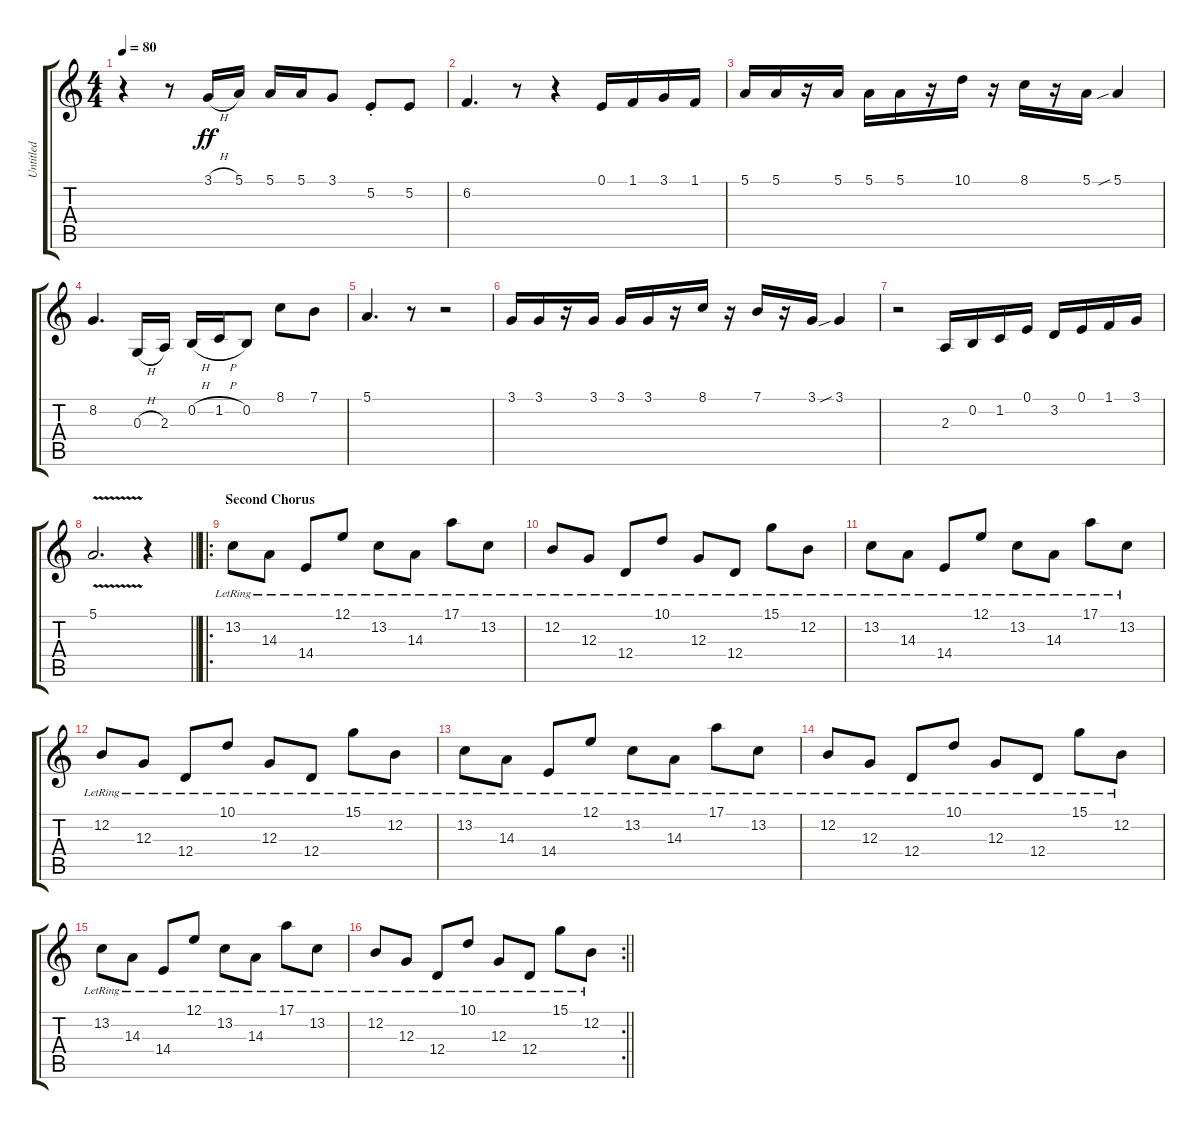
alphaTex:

\track ("Untitled" "Untitled") {instrument acousticgrandpiano}
\staff {score tabs}
\tuning (E4 B3 G3 D3 A2 E2) {hide}
\ts (4 4)
\tempo 80
\clef g2
\ks c
r.4{dy ff} r.8 3.1{h}.16 5.1.16 5.1.16 5.1.16 3.1.8 5.2{st}.8 5.2.8 |
6.2.4{d} r.8 r.4 0.1.16 1.1.16 3.1.16 1.1.16 |
5.1.16 5.1.16 r.16 5.1.16 5.1.16 5.1.16 r.16 10.1.16 r.16 8.1.16 r.16 5.1.16 5.1{sib}.4 |
8.2.4{d} 0.3{h}.16 2.3.16 0.2{h}.16 1.2{h}.16 0.2.8 8.1.8 7.1.8 |
5.1.4{d} r.8 r.2 |
3.1.16 3.1.16 r.16 3.1.16 3.1.16 3.1.16 r.16 8.1.16 r.16 7.1.16 r.16 3.1.16 3.1{sib}.4 |
r.2 2.3.16 0.2.16 1.2.16 0.1.16 3.2.16 0.1.16 1.1.16 3.1.16 |
\barLineRight lightlight
5.1{v}.2{d} r.4 |
\ro
\section ("" "Second Chorus")
13.2{lr}.8 14.3{lr}.8 14.4{lr}.8 12.1{lr}.8 13.2{lr}.8 14.3{lr}.8 17.1{lr}.8 13.2{lr}.8 |
12.2{lr}.8 12.3{lr}.8 12.4{lr}.8 10.1{lr}.8 12.3{lr}.8 12.4{lr}.8 15.1{lr}.8 12.2{lr}.8 |
13.2{lr}.8 14.3{lr}.8 14.4{lr}.8 12.1{lr}.8 13.2{lr}.8 14.3{lr}.8 17.1{lr}.8 13.2{lr}.8 |
12.2{lr}.8 12.3{lr}.8 12.4{lr}.8 10.1{lr}.8 12.3{lr}.8 12.4{lr}.8 15.1{lr}.8 12.2{lr}.8 |
13.2{lr}.8 14.3{lr}.8 14.4{lr}.8 12.1{lr}.8 13.2{lr}.8 14.3{lr}.8 17.1{lr}.8 13.2{lr}.8 |
12.2{lr}.8 12.3{lr}.8 12.4{lr}.8 10.1{lr}.8 12.3{lr}.8 12.4{lr}.8 15.1{lr}.8 12.2{lr}.8 |
13.2{lr}.8 14.3{lr}.8 14.4{lr}.8 12.1{lr}.8 13.2{lr}.8 14.3{lr}.8 17.1{lr}.8 13.2{lr}.8 |
\rc 2
\barLineRight lightlight
12.2{lr}.8 12.3{lr}.8 12.4{lr}.8 10.1{lr}.8 12.3{lr}.8 12.4{lr}.8 15.1{lr}.8 12.2{lr}.8
